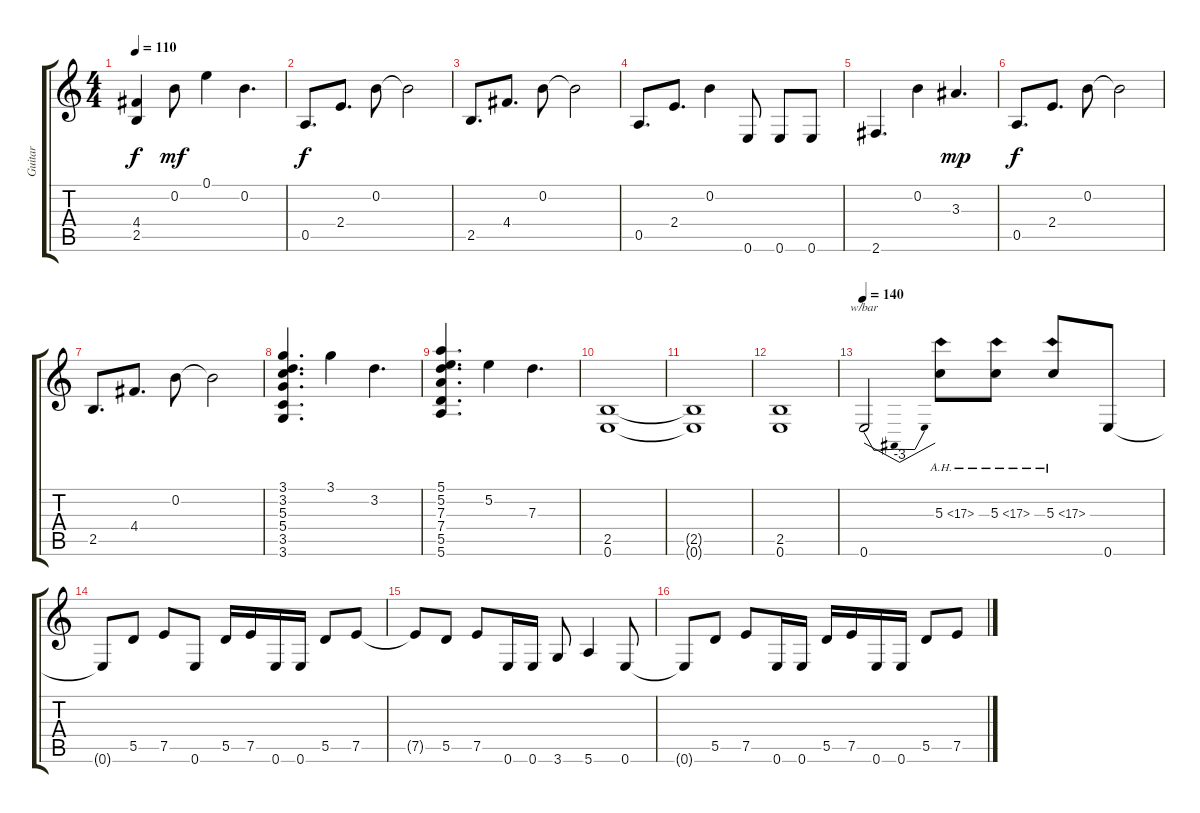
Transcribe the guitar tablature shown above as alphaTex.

\track ("Guitar" "Guitar") {instrument distortionguitar}
\staff {score tabs}
\tuning (E4 B3 G3 D3 A2 E2) {hide}
\ts (4 4)
\tempo 110
\clef g2
\ks c
(4.4 2.5).4{dy f} 0.2.8{dy mf} 0.1.4 0.2.4{d} |
0.5.8{d dy f} 2.4.8{d} 0.2.8 0.2{t}.2 |
2.5.8{d} 4.4.8{d} 0.2.8 0.2{t}.2 |
0.5.8{d} 2.4.8{d} 0.2.4 0.6.8 0.6.8 0.6.8 |
2.6.4{d} 0.2.4 3.3.4{d dy mp} |
0.5.8{d dy f} 2.4.8{d} 0.2.8 0.2{t}.2 |
2.5.8{d} 4.4.8{d} 0.2.8 0.2{t}.2 |
(3.1 3.2 5.3 5.4 3.5 3.6).4{d} 3.1.4 3.2.4{d} |
(5.1 5.2 7.3 7.4 5.5 5.6).4{d} 5.2.4 7.3.4{d} |
(2.5 0.6).1 |
(2.5{t} 0.6{t}).1 |
(2.5 0.6).1 |
\tempo 140
0.6.2{tbe (dip default 0 0 30 -12 60 0)} 5.3{ah 12}.8 5.3{ah 12}.8 5.3{ah 12}.8 0.6.8 |
0.6{t}.8 5.5.8 7.5.8 0.6.8 5.5.16 7.5.16 0.6.16 0.6.16 5.5.8 7.5.8 |
7.5{t}.8 5.5.8 7.5.8 0.6.16 0.6.16 3.6.8 5.6.4 0.6.8 |
0.6{t}.8 5.5.8 7.5.8 0.6.16 0.6.16 5.5.16 7.5.16 0.6.16 0.6.16 5.5.8 7.5.8
